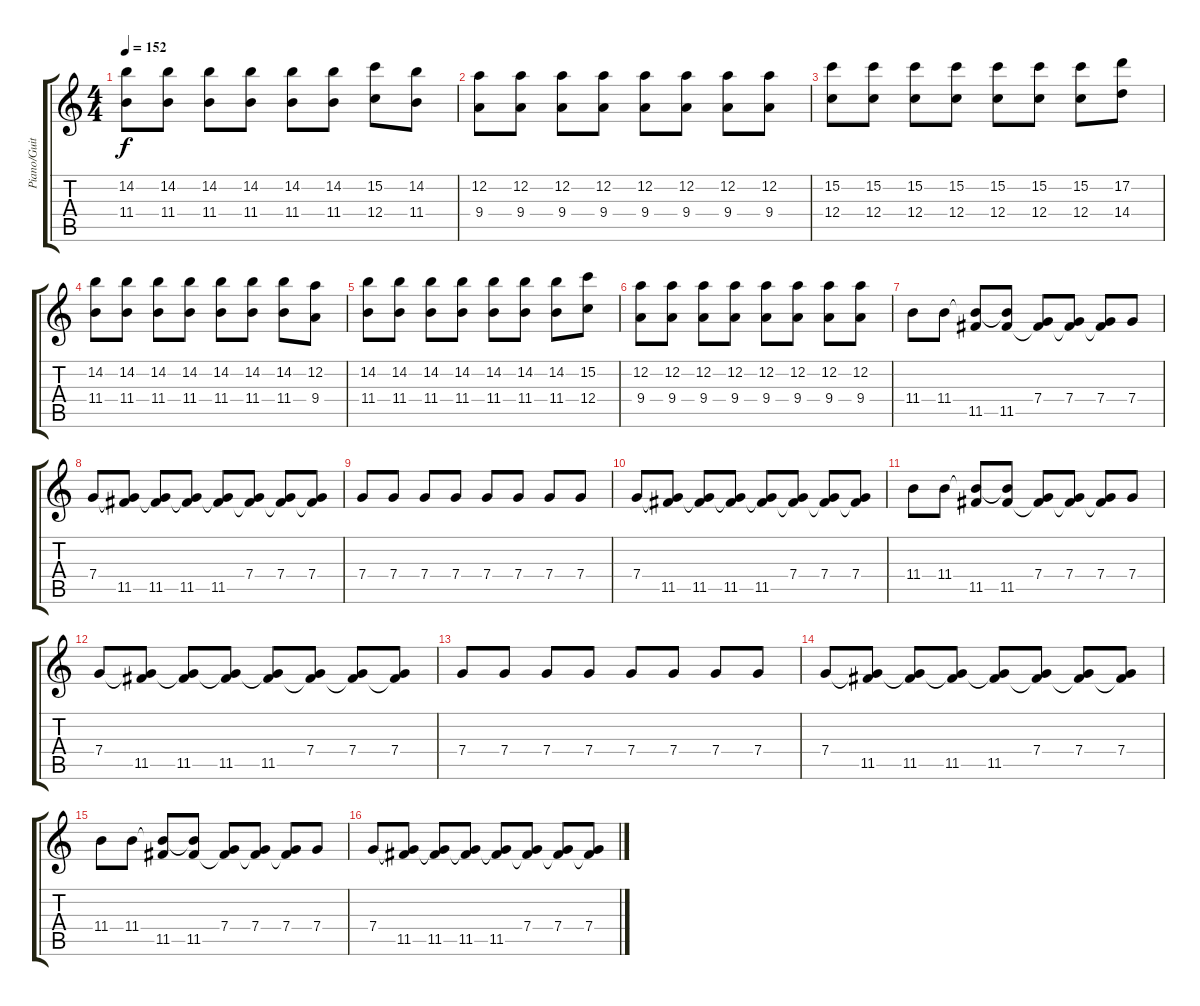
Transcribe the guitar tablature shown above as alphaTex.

\track ("Piano/Guitar 2" "Piano/Guit") {instrument distortionguitar}
\staff {score tabs}
\tuning (D4 A3 F3 C3 G2 C2) {hide}
\ts (4 4)
\tempo 152
\clef g2
\ks c
(14.2 11.4).8{dy f} (14.2 11.4).8 (14.2 11.4).8 (14.2 11.4).8 (14.2 11.4).8 (14.2 11.4).8 (15.2 12.4).8 (14.2 11.4).8 |
(12.2 9.4).8 (12.2 9.4).8 (12.2 9.4).8 (12.2 9.4).8 (12.2 9.4).8 (12.2 9.4).8 (12.2 9.4).8 (12.2 9.4).8 |
(15.2 12.4).8 (15.2 12.4).8 (15.2 12.4).8 (15.2 12.4).8 (15.2 12.4).8 (15.2 12.4).8 (15.2 12.4).8 (17.2 14.4).8 |
(14.2 11.4).8 (14.2 11.4).8 (14.2 11.4).8 (14.2 11.4).8 (14.2 11.4).8 (14.2 11.4).8 (14.2 11.4).8 (12.2 9.4).8 |
(14.2 11.4).8 (14.2 11.4).8 (14.2 11.4).8 (14.2 11.4).8 (14.2 11.4).8 (14.2 11.4).8 (14.2 11.4).8 (15.2 12.4).8 |
(12.2 9.4).8 (12.2 9.4).8 (12.2 9.4).8 (12.2 9.4).8 (12.2 9.4).8 (12.2 9.4).8 (12.2 9.4).8 (12.2 9.4).8 |
11.4.8 11.4.8 (11.4{t} 11.5).8 (11.4{t} 11.5).8 (7.4 11.5{t}).8 (7.4 11.5{t}).8 (7.4 11.5{t}).8 7.4.8 |
7.4.8 (7.4{t} 11.5).8 (7.4{t} 11.5).8 (7.4{t} 11.5).8 (7.4{t} 11.5).8 (7.4 11.5{t}).8 (7.4 11.5{t}).8 (7.4 11.5{t}).8 |
7.4.8 7.4.8 7.4.8 7.4.8 7.4.8 7.4.8 7.4.8 7.4.8 |
7.4.8 (7.4{t} 11.5).8 (7.4{t} 11.5).8 (7.4{t} 11.5).8 (7.4{t} 11.5).8 (7.4 11.5{t}).8 (7.4 11.5{t}).8 (7.4 11.5{t}).8 |
11.4.8 11.4.8 (11.4{t} 11.5).8 (11.4{t} 11.5).8 (7.4 11.5{t}).8 (7.4 11.5{t}).8 (7.4 11.5{t}).8 7.4.8 |
7.4.8 (7.4{t} 11.5).8 (7.4{t} 11.5).8 (7.4{t} 11.5).8 (7.4{t} 11.5).8 (7.4 11.5{t}).8 (7.4 11.5{t}).8 (7.4 11.5{t}).8 |
7.4.8 7.4.8 7.4.8 7.4.8 7.4.8 7.4.8 7.4.8 7.4.8 |
7.4.8 (7.4{t} 11.5).8 (7.4{t} 11.5).8 (7.4{t} 11.5).8 (7.4{t} 11.5).8 (7.4 11.5{t}).8 (7.4 11.5{t}).8 (7.4 11.5{t}).8 |
11.4.8 11.4.8 (11.4{t} 11.5).8 (11.4{t} 11.5).8 (7.4 11.5{t}).8 (7.4 11.5{t}).8 (7.4 11.5{t}).8 7.4.8 |
7.4.8 (7.4{t} 11.5).8 (7.4{t} 11.5).8 (7.4{t} 11.5).8 (7.4{t} 11.5).8 (7.4 11.5{t}).8 (7.4 11.5{t}).8 (7.4 11.5{t}).8
